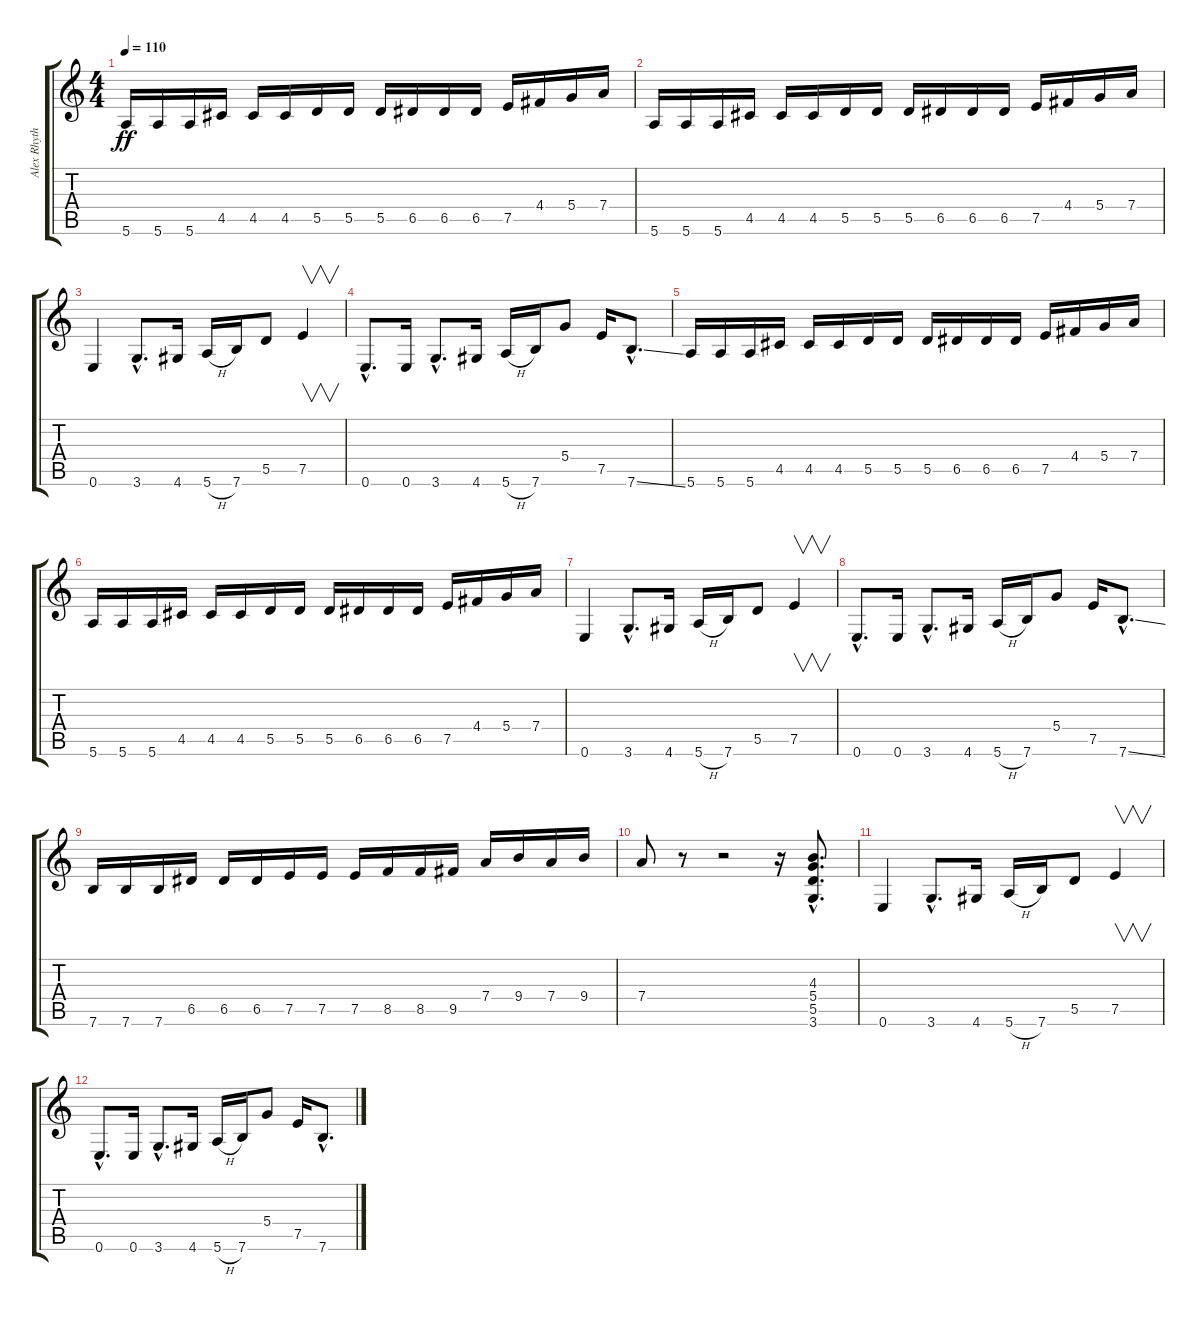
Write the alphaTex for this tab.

\track ("Alex Rhythm" "Alex Rhyth") {instrument overdrivenguitar}
\staff {score tabs}
\tuning (E4 B3 G3 D3 A2 E2) {hide}
\ts (4 4)
\tempo 110
\clef g2
\ks c
5.6.16{dy ff} 5.6.16 5.6.16 4.5.16 4.5.16 4.5.16 5.5.16 5.5.16 5.5.16 6.5.16 6.5.16 6.5.16 7.5.16 4.4.16 5.4.16 7.4.16 |
5.6.16 5.6.16 5.6.16 4.5.16 4.5.16 4.5.16 5.5.16 5.5.16 5.5.16 6.5.16 6.5.16 6.5.16 7.5.16 4.4.16 5.4.16 7.4.16 |
0.6.4 3.6{hac}.8{d} 4.6.16 5.6{h}.16 7.6.16 5.5.8 7.5.4{v} |
0.6{hac}.8{d} 0.6.16 3.6{hac}.8{d} 4.6.16 5.6{h}.16 7.6.16 5.4.8 7.5.16 7.6{ss hac}.8{d} |
5.6.16 5.6.16 5.6.16 4.5.16 4.5.16 4.5.16 5.5.16 5.5.16 5.5.16 6.5.16 6.5.16 6.5.16 7.5.16 4.4.16 5.4.16 7.4.16 |
5.6.16 5.6.16 5.6.16 4.5.16 4.5.16 4.5.16 5.5.16 5.5.16 5.5.16 6.5.16 6.5.16 6.5.16 7.5.16 4.4.16 5.4.16 7.4.16 |
0.6.4 3.6{hac}.8{d} 4.6.16 5.6{h}.16 7.6.16 5.5.8 7.5.4{v} |
0.6{hac}.8{d} 0.6.16 3.6{hac}.8{d} 4.6.16 5.6{h}.16 7.6.16 5.4.8 7.5.16 7.6{ss hac}.8{d} |
7.6.16 7.6.16 7.6.16 6.5.16 6.5.16 6.5.16 7.5.16 7.5.16 7.5.16 8.5.16 8.5.16 9.5.16 7.4.16 9.4.16 7.4.16 9.4.16 |
7.4.8 r.8 r.2 r.16 (4.3{hac} 5.4{hac} 5.5{hac} 3.6{hac}).8{d} |
0.6.4 3.6{hac}.8{d} 4.6.16 5.6{h}.16 7.6.16 5.5.8 7.5.4{v} |
0.6{hac}.8{d} 0.6.16 3.6{hac}.8{d} 4.6.16 5.6{h}.16 7.6.16 5.4.8 7.5.16 7.6{hac}.8{d}
